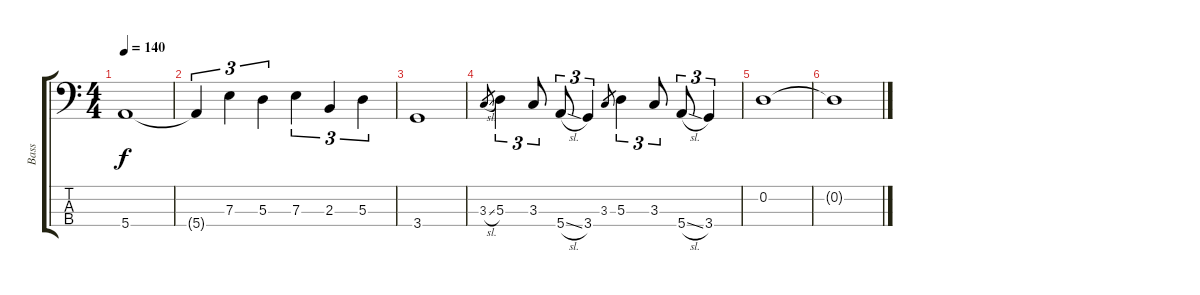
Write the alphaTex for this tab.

\track ("Bass" "Bass") {instrument electricbassfinger}
\staff {score tabs}
\tuning (G2 D2 A1 E1) {hide}
\ts (4 4)
\tempo 140
\clef f4
\ks c
5.4.1{dy f} |
5.4{t}.4{tu (3 2)} 7.3.4{tu (3 2)} 5.3.4{tu (3 2)} 7.3.4{tu (3 2)} 2.3.4{tu (3 2)} 5.3.4{tu (3 2)} |
3.4.1 |
3.3{sl}.8{gr} 5.3.4{tu (3 2)} 3.3.8{tu (3 2)} 5.4{sl}.8{tu (3 2)} 3.4.4{tu (3 2)} 3.3.8{gr} 5.3.4{tu (3 2)} 3.3.8{tu (3 2)} 5.4{sl}.8{tu (3 2)} 3.4.4{tu (3 2)} |
0.2.1 |
0.2{t}.1
